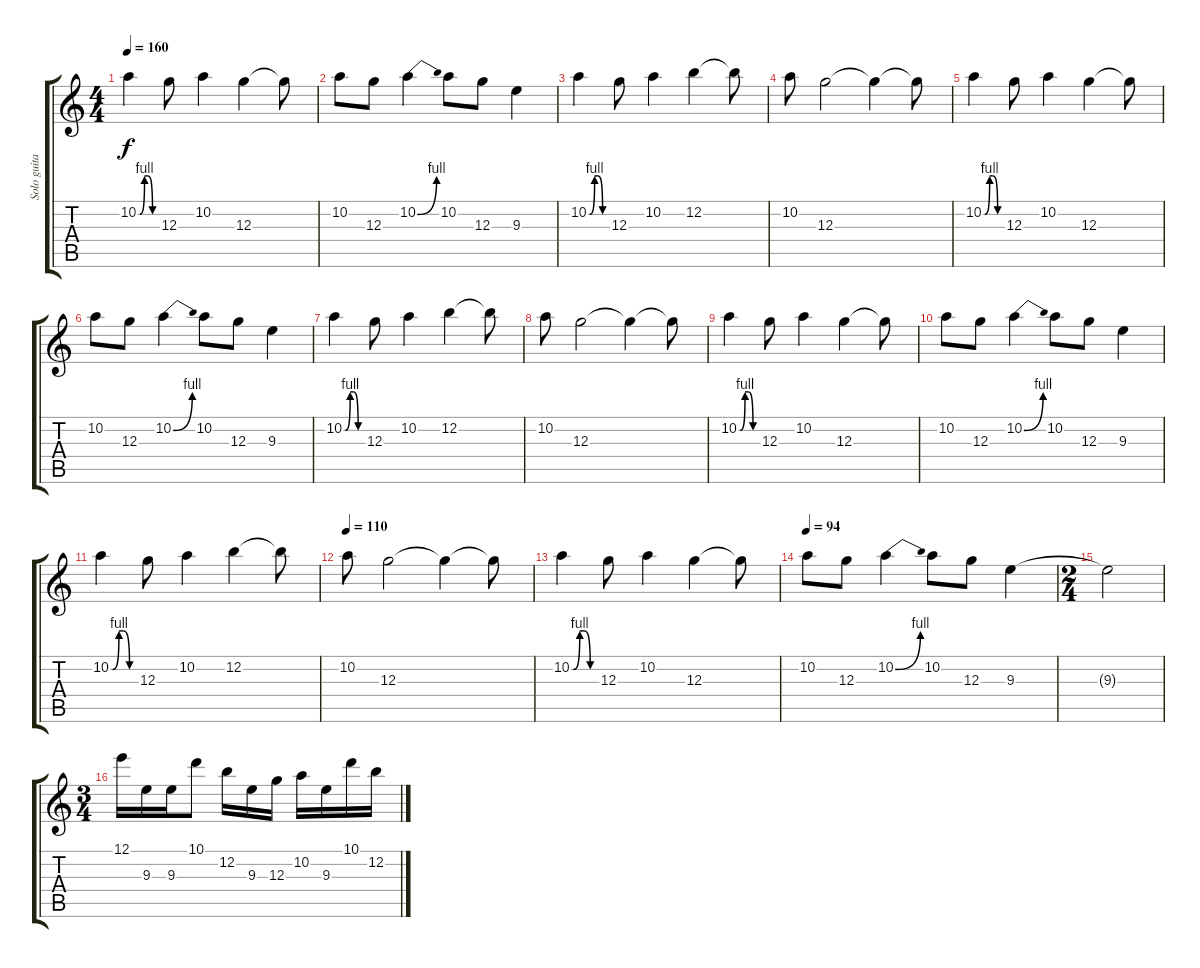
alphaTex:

\track ("Solo guitar" "Solo guita") {instrument distortionguitar}
\staff {score tabs}
\tuning (E4 B3 G3 D3 A2 E2) {hide}
\ts (4 4)
\tempo 160
\clef g2
\ks c
10.2{be (custom 0 0 5 0 20 4 30 4 45 0 60 0)}.4{dy f} 12.3.8 10.2.4 12.3.4 12.3{t}.8 |
10.2.8 12.3.8 10.2{be (bend 0 0 60 4)}.4 10.2.8 12.3.8 9.3.4 |
10.2{be (custom 0 0 5 0 20 4 30 4 45 0 60 0)}.4 12.3.8 10.2.4 12.2.4 12.2{t}.8 |
10.2.8 12.3.2 12.3{t}.4 12.3{t}.8 |
10.2{be (custom 0 0 5 0 20 4 30 4 45 0 60 0)}.4 12.3.8 10.2.4 12.3.4 12.3{t}.8 |
10.2.8 12.3.8 10.2{be (bend 0 0 60 4)}.4 10.2.8 12.3.8 9.3.4 |
10.2{be (custom 0 0 5 0 20 4 30 4 45 0 60 0)}.4 12.3.8 10.2.4 12.2.4 12.2{t}.8 |
10.2.8 12.3.2 12.3{t}.4 12.3{t}.8 |
10.2{be (custom 0 0 5 0 20 4 30 4 45 0 60 0)}.4 12.3.8 10.2.4 12.3.4 12.3{t}.8 |
10.2.8 12.3.8 10.2{be (bend 0 0 60 4)}.4 10.2.8 12.3.8 9.3.4 |
10.2{be (custom 0 0 5 0 20 4 30 4 45 0 60 0)}.4 12.3.8 10.2.4 12.2.4 12.2{t}.8 |
\tempo 110
10.2.8 12.3.2 12.3{t}.4 12.3{t}.8 |
10.2{be (custom 0 0 5 0 20 4 30 4 45 0 60 0)}.4 12.3.8 10.2.4 12.3.4 12.3{t}.8 |
\tempo 94
10.2.8 12.3.8 10.2{be (bend 0 0 60 4)}.4 10.2.8 12.3.8 9.3.4 |
\ts (2 4)
9.3{t}.2 |
\ts (3 4)
12.1.16 9.3.16 9.3.16 10.1.8 12.2.16 9.3.16 12.3.16 10.2.16 9.3.16 10.1.16 12.2.16
